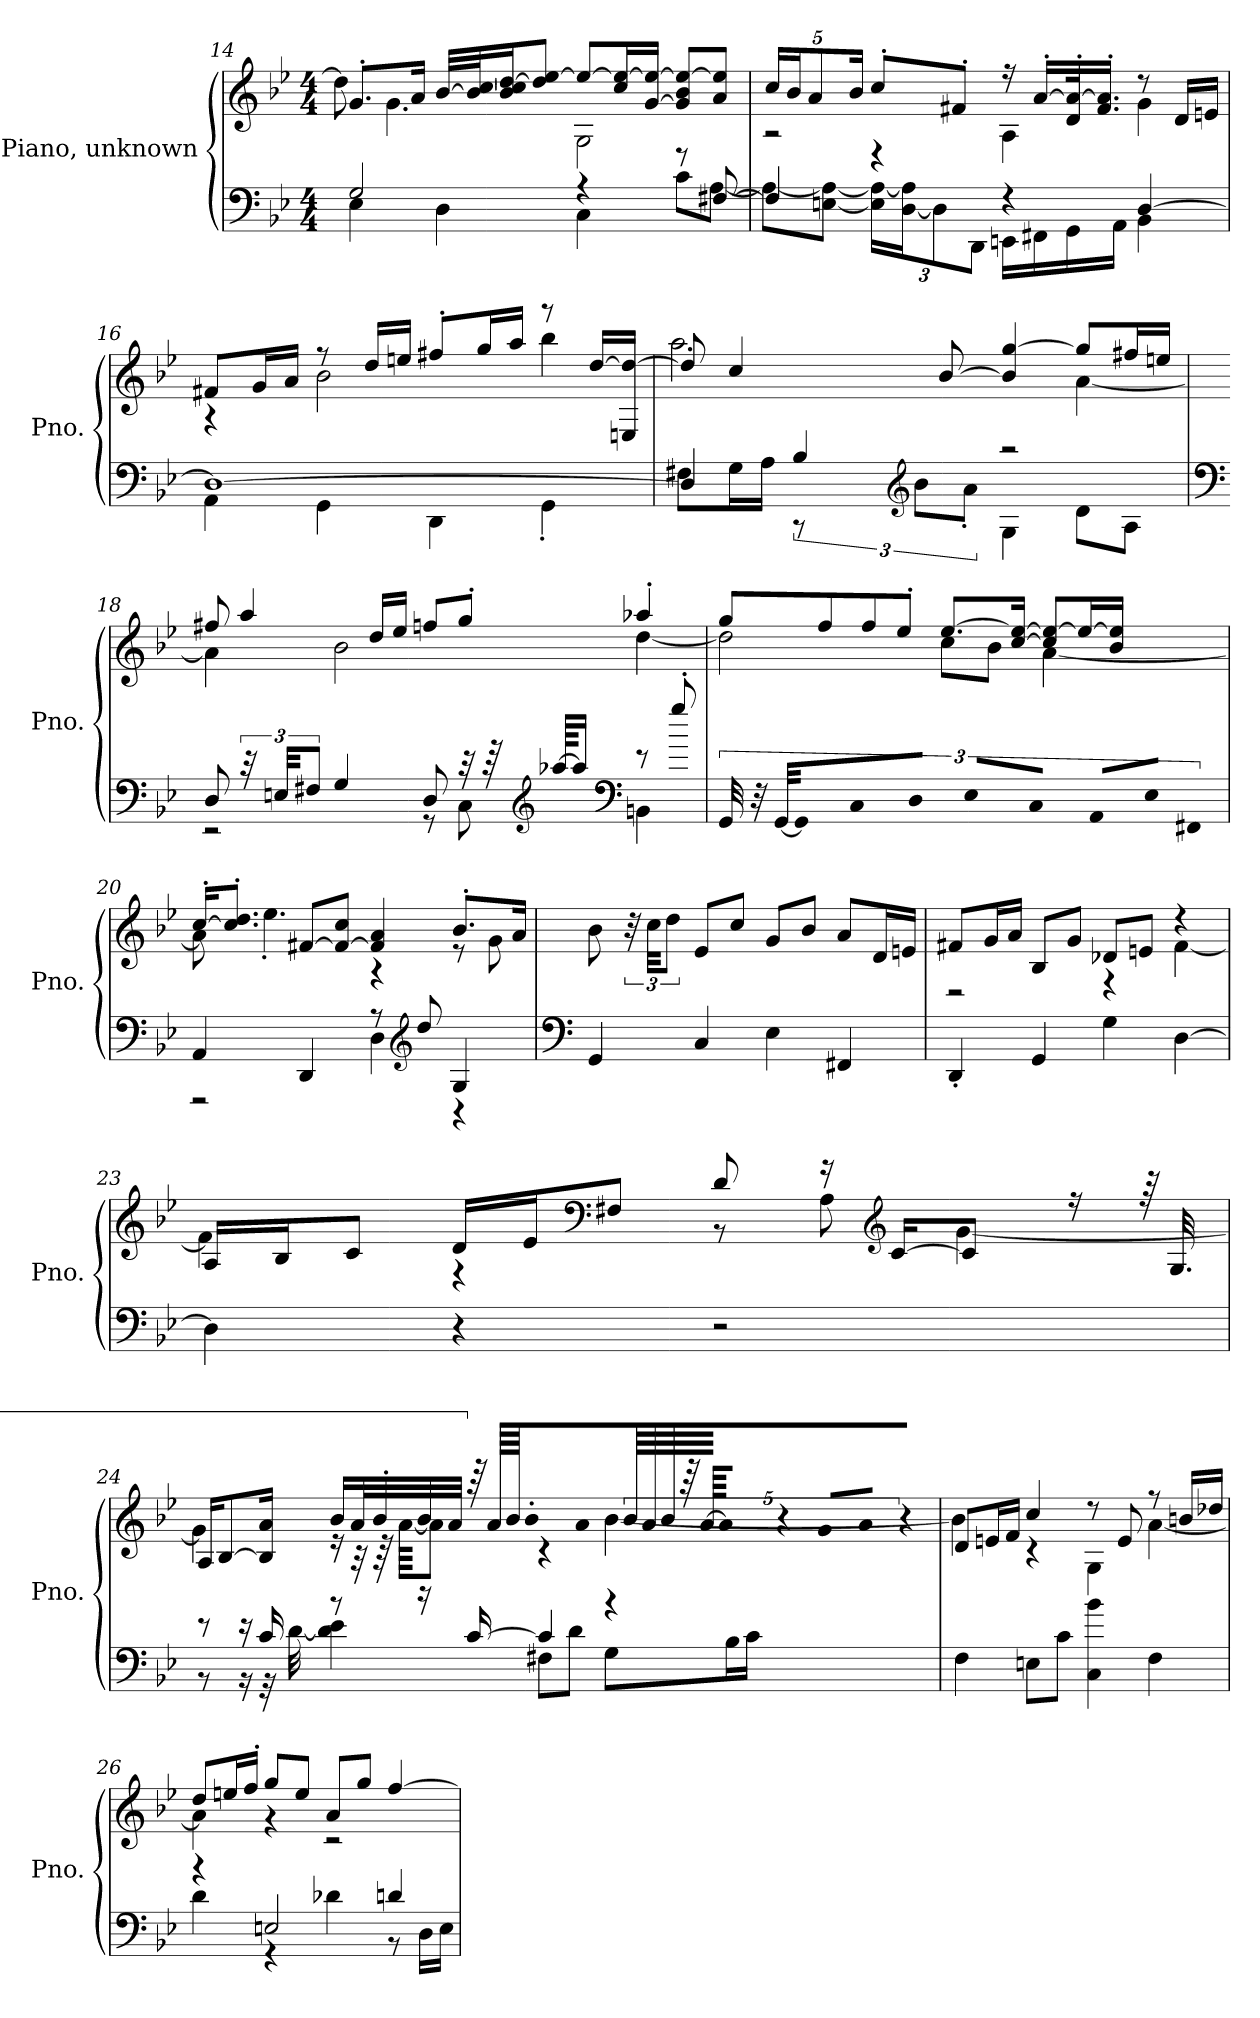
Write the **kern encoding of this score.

**kern	**kern
*part1	*part1
*staff2	*staff1
*I"Piano, unknown	*
*I'Pno.	*
*clefF4	*clefG2
*k[b-e-]	*k[b-e-]
*M4/4	*M4/4
=14	=14
*^	*^
2G/	4E-\	8.g'/L	8dd\]
.	.	.	4.g\
.	.	16a/Jk	.
.	4D\	[32b-/LLL	.
.	.	32b-/_ [32cc/J	.
.	.	16b-/] 16cc/] [16dd/J	.
.	.	8dd/] [8ee-/J	.
4r	4C\	8ee-/L_	2G\
.	.	16cc/ 16ee-/_L	.
.	.	[16g/ 16ee-/_JJ	.
8r	8c\L	8g/] 8b-/ 8ee-/_L	.
[8F#X/	[8A\J	8a/ 8ee-/]J	.
!!LO:PB:g=z	!!
=15	=15	=15	=15
*	*	*Xbrackettup	*
4F#/]	8A\L_	20cc/LL	2r
.	.	20b-/J	.
.	.	10a/	.
.	[8En\ 8A\_J	.	.
.	.	20b-/Jk	.
*	*Xbrackettup	*	*
4r	24E\] 24A\_LL	8cc'/L	.
.	[24D\ 24A\]J	.	.
.	12D\]	.	.
.	.	8f#X'/J	.
.	12DD\J	.	.
4r	16EEn\LL	16r	4A\
.	16FF#X\	[16a'/LL	.
.	16GG\	32d/' 32a/_'K	.
.	.	16.f#/' 16.a/]'JJ	.
.	16AA\JJ	.	.
[4D/	4BB-\	8r	4g\
.	.	16d/LL	.
.	.	16en/JJ	.
=16	=16	=16	=16
1D_	4AA\	8f#X/L	4r
.	.	16g/L	.
.	.	16a/JJ	.
.	4GG\	8r	2b-\
.	.	16dd/LL	.
.	.	16een/JJ	.
.	4DD\	8ff#X'/L	.
.	.	16gg/L	.
.	.	16aa/JJ	.
.	4GG'\	8r	4bb-\
.	.	[16dd/LL	.
.	.	16En/ 16dd/_JJ	.
!!LO:LB:g=z	!!
=17	=17	=17	=17
4D/]	8F#X\L	8dd/]	2.aa\
.	16G\L	4cc/	.
.	16A\JJ	.	.
*	*brackettup	*	*
4B-/	12r	.	.
*clefG2	*	*	*
.	12b-\L	.	.
.	.	[8b-/	.
.	12a'\J	.	.
2r	4G\	4b-/] [4gg/	.
.	8d\L	8gg/L]	[4a\
.	8A\J	16ff#X/L	.
.	.	16een/JJ	.
=18	=18	=18	=18
*clefF4	*	*	*
8D/	2r	8ff#X/	4a\]
48r	.	4aa/	.
48En/KKL	.	.	.
12F#X/J	.	.	.
4G/	.	.	2b-\
.	.	16dd/LL	.
.	.	16ee-/JJ	.
8D/	8r	8ffn/L	.
32r	8C\	8gg'/J	.
64r	.	.	.
*clefG2	*	*	*
[64aa-X/KKLL	.	.	.
16aa-/JJ]	.	.	.
*clefF4	*	*	*
8r	4BBn\	4aa-X'/	[4dd\
8gg'/	.	.	.
*v	*v	*	*
!!LO:LB:g=z	!!
=19	=19	=19
48GG/	8gg/L	2dd\]
48r	.	.
[48GG/KLL	.	.
16GG/]	.	.
16C/	8ff/	.
16D/JJ	.	.
8E-/L	8ff/	.
8C/J	8ee-'/J	.
8AA/L	[8.ee-/L	8cc\L
8E-/J	.	8b-\J
.	[16cc/ 16ee-/_Jk	.
4FF#X/	8cc/] 8ee-/_L	[4a\
.	16ee-/L_	.
.	16b-/ 16ee-/]JJ	.
=20	=20	=20
*^	*	*
4AA/	2r	[16cc'/KL	8a\]
.	.	8.cc/]' 8.dd/'J	.
.	.	.	4.ee-'\
4DD/	.	[8f#X/L	.
.	.	8f#/_ 8cc/J	.
8r	4D\	4f#/] 4a/	4r
*clefG2	*	*	*
8dd/	.	.	.
4G/	4r	8.b-'/L	8r
.	.	.	8g\
.	.	16a/Jk	.
*v	*v	*	*
*	*v	*v
!!LO:LB:g=z
=21	=21
*clefF4	*
4GG/	8b-\
*	*brackettup
.	48r
.	48cc\KKL
.	12dd\J
4C/	8e-/L
.	8cc/J
4E-\	8g/L
.	8b-/J
4FF#X/	8a/L
.	16d/L
.	16en/JJ
=22	=22
*	*^
4DD'/	8f#X/L	2r
.	16g/L	.
.	16a/JJ	.
4GG/	8B-/L	.
.	8g/J	.
4G\	8d-X/L	4r
.	8en/J	.
[4D\	4r	[4f#\
=23	=23	=23
4D\]	16A/LL	4f#\]
.	16B-/J	.
.	8c/J	.
4r	16d/LL	4r
.	16e-/J	.
*	*clefF4	*
.	8F#X/J	.
2r	8d/	8r
.	16r	8A\
*	*clefG2	*
.	[16c/KL	.
.	8c/J]	[4g\
.	16r	.
.	64r	.
.	32.G/	.
!!LO:LB:g=z	!!
=24	=24	=24
*^	*	*
8r	8r	16A/KL	4g\]
.	.	[8B-/	.
16r	16r	.	.
16c/	32r	16B-/] 16a/Jk	.
.	[32d\	.	.
8r	4d\] 4e-\	16b-/LL	16r
.	.	32a/L	32r
.	.	32b-'/	64r
.	.	.	[64a\KKKL
16r	.	32b-/	8a\J]
.	.	32a/JJJ	.
[16c/	.	96r	.
.	.	96a/LLLL	.
.	.	96b-/	.
.	.	64b-'/	.
.	.	64a/	.
4c/]	8F#X\L	80b-/	4r
.	.	80a/	.
.	.	80b-/JJJJ	.
.	.	80r	.
.	.	[80a/KKLL	.
.	.	16a/JJ]	.
.	8d\J	32r	.
.	.	32g/KLL	.
.	.	16a/JJ	.
4r	8G\L	4r	[4b-\
.	16B-\L	.	.
.	16c\JJ	.	.
*v	*v	*	*
=25	=25	=25
4F\	8d/L	4b-\]
.	16en/L	.
.	16f/JJ	.
8En\L	4cc/	4r
8c\J	.	.
4C\ 4b-\	8r	4G\
.	8e/	.
4F\	8r	[4a\
.	16bn/LL	.
.	16dd-X/JJ	.
!!LO:LB:g=z	!!
=26	=26	=26
*^	*	*
4r	4d\	8dd/L	4a\]
.	.	16een/L	.
.	.	16ff'/JJ	.
2En/	4r	8gg/L	4r
.	.	8ee/J	.
.	4d-X\	8a/L	2r
.	.	8gg/J	.
4dn/	8r	[4ff/	.
.	16D\LL	.	.
.	16E\JJ	.	.
*v	*v	*	*
*	*v	*v
=	=
*-	*-
